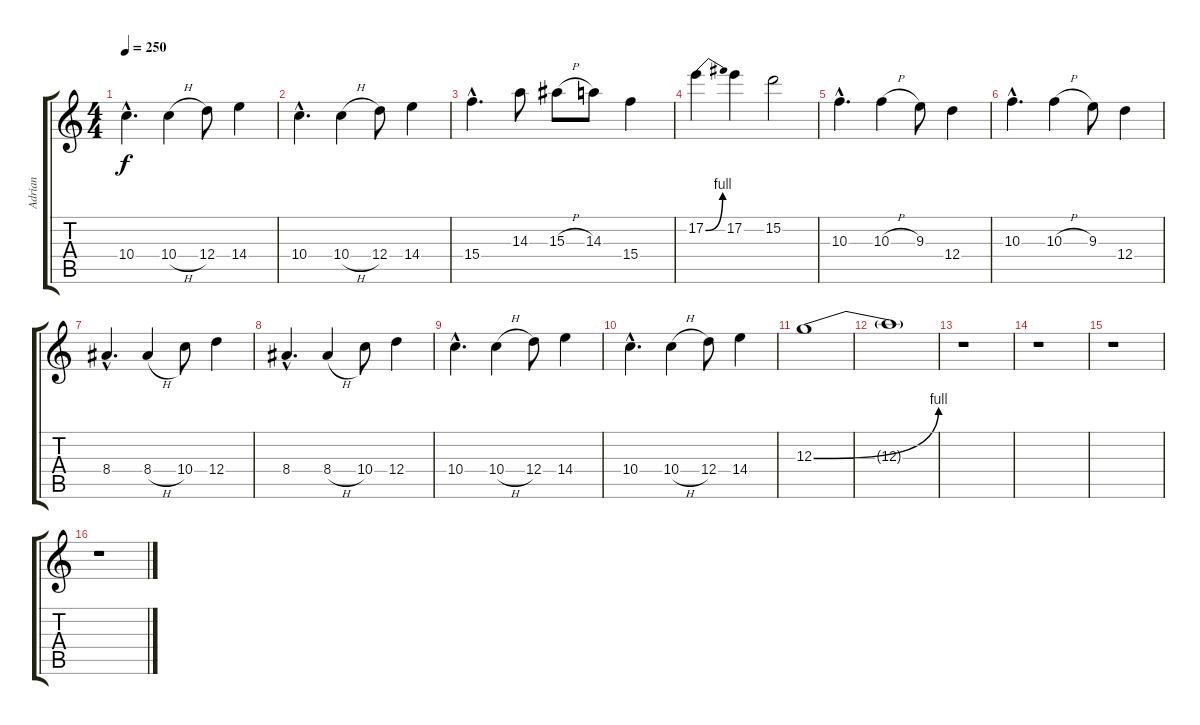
\track ("Adrian" "Adrian") {instrument distortionguitar}
\staff {score tabs}
\tuning (E4 B3 G3 D3 A2 E2) {hide}
\ts (4 4)
\tempo 250
\clef g2
\ks c
10.4{hac}.4{d dy f} 10.4{h}.4 12.4.8 14.4.4 |
10.4{hac}.4{d} 10.4{h}.4 12.4.8 14.4.4 |
15.4{hac}.4{d} 14.3.8 15.3{h}.8 14.3.8 15.4.4 |
17.2{be (bend 0 0 60 4)}.4 17.2.4 15.2.2 |
10.3{hac}.4{d} 10.3{h}.4 9.3.8 12.4.4 |
10.3{hac}.4{d} 10.3{h}.4 9.3.8 12.4.4 |
8.4{hac}.4{d} 8.4{h}.4 10.4.8 12.4.4 |
8.4{hac}.4{d} 8.4{h}.4 10.4.8 12.4.4 |
10.4{hac}.4{d} 10.4{h}.4 12.4.8 14.4.4 |
10.4{hac}.4{d} 10.4{h}.4 12.4.8 14.4.4 |
12.3{be (bend 0 0 60 4)}.1 |
12.3{t}.1 |
r.1 |
r.1 |
r.1 |
r.1
